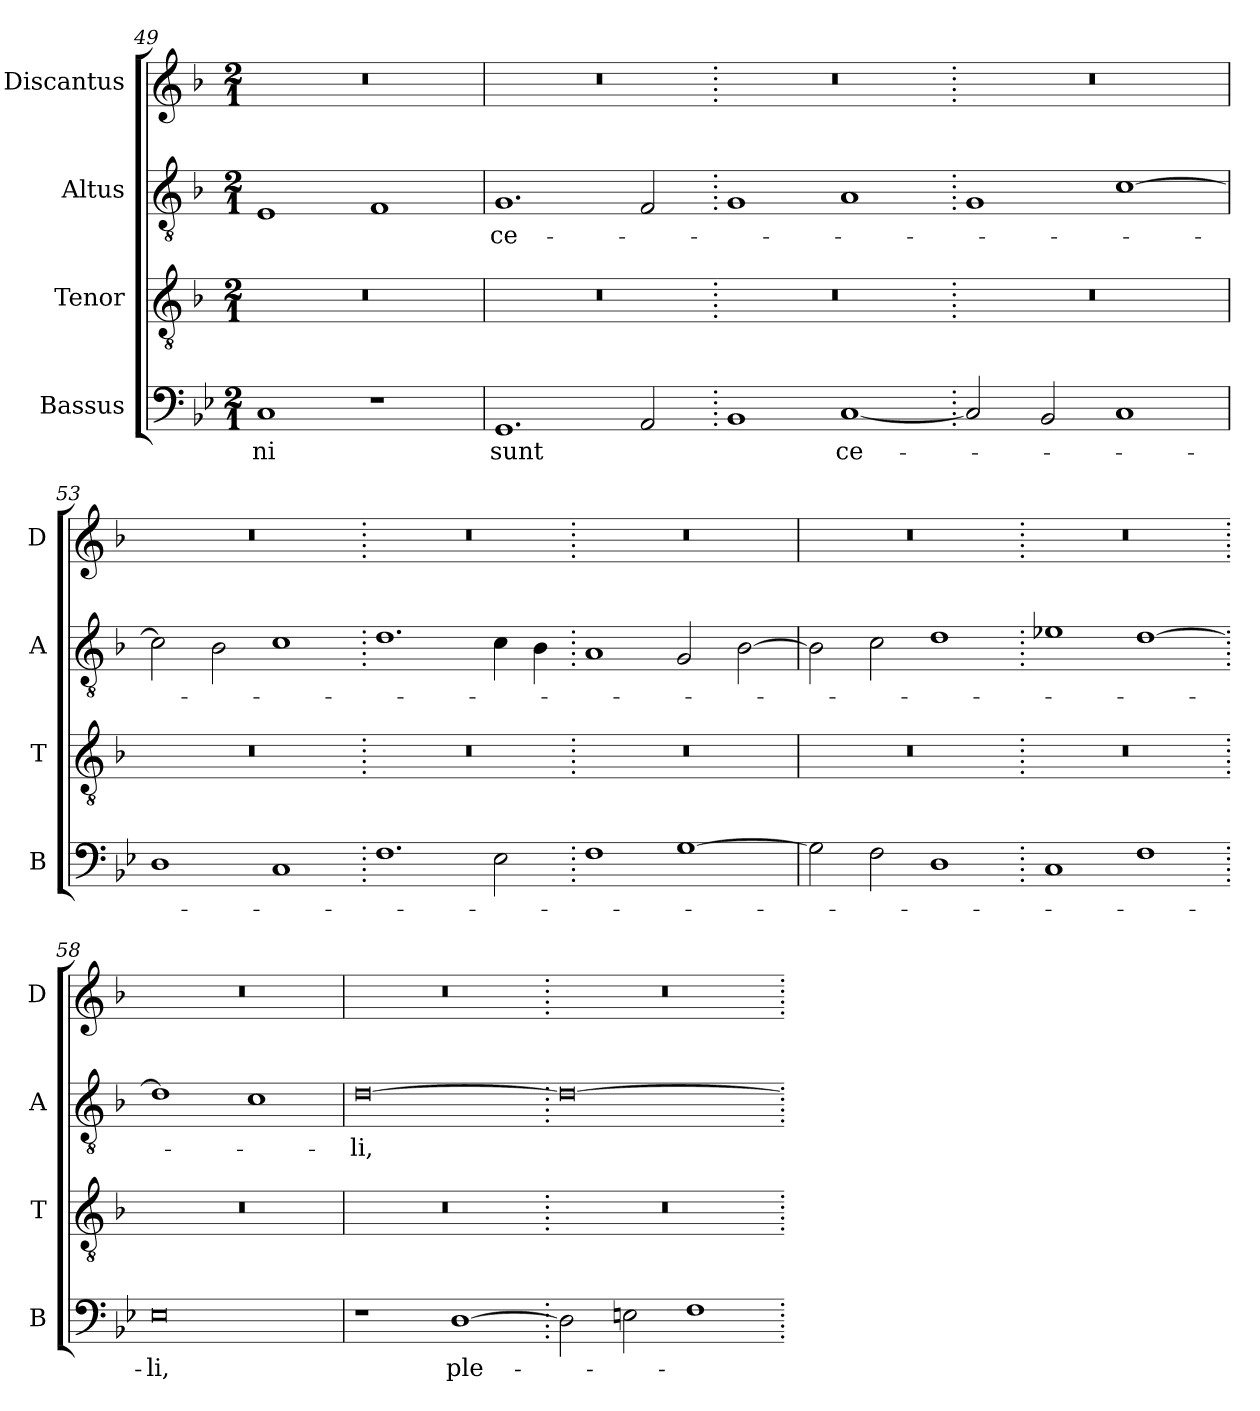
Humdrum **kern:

**kern	**text	**kern	**kern	**text	**kern
*part4	*part4	*part3	*part2	*part2	*part1
*staff4	*staff4	*staff3	*staff2	*staff2	*staff1
*I"Bassus	*	*I"Tenor	*I"Altus	*	*I"Discantus
*I'B	*	*I'T	*I'A	*	*I'D
*clefF4	*	*clefGv2	*clefGv2	*	*clefG2
*k[b-e-]	*	*k[b-]	*k[b-]	*	*k[b-]
*M2/1	*	*M2/1	*M2/1	*	*M2/1
=49	=49	=49	=49	=49	=49
1C	-ni	0r	1E	.	0r
1r	.	.	1F	.	.
=50	=50	=50	=50	=50	=50
1.GG	sunt	0r	1.G	ce-	0r
2AA	.	.	2F	.	.
=51.	=51.	=51.	=51.	=51.	=51.
1BB-	.	0r	1G	.	0r
[1C	ce-	.	1A	.	.
=52.	=52.	=52.	=52.	=52.	=52.
2C]	.	0r	1G	.	0r
2BB-	.	.	.	.	.
1C	.	.	[1c	.	.
=53	=53	=53	=53	=53	=53
1D	.	0r	2c]	.	0r
.	.	.	2B-	.	.
1C	.	.	1c	.	.
=54.	=54.	=54.	=54.	=54.	=54.
1.F	.	0r	1.d	.	0r
2E-	.	.	4c	.	.
.	.	.	4B-	.	.
=55.	=55.	=55.	=55.	=55.	=55.
1F	.	0r	1A	.	0r
[1G	.	.	2G	.	.
.	.	.	[2B-	.	.
=56	=56	=56	=56	=56	=56
2G]	.	0r	2B-]	.	0r
2F	.	.	2c	.	.
1D	.	.	1d	.	.
=57.	=57.	=57.	=57.	=57.	=57.
1C	.	0r	1e-X	.	0r
1F	.	.	[1d	.	.
=58.	=58.	=58.	=58.	=58.	=58.
0E-	-li,	0r	1d]	.	0r
.	.	.	1c	.	.
=59	=59	=59	=59	=59	=59
1r	.	0r	[0d	-li,	0r
[1D	ple-	.	.	.	.
=60.	=60.	=60.	=60.	=60.	=60.
2D]	.	0r	0d_	.	0r
2En	.	.	.	.	.
1F	.	.	.	.	.
=.	=.	=.	=.	=.	=.
*-	*-	*-	*-	*-	*-
